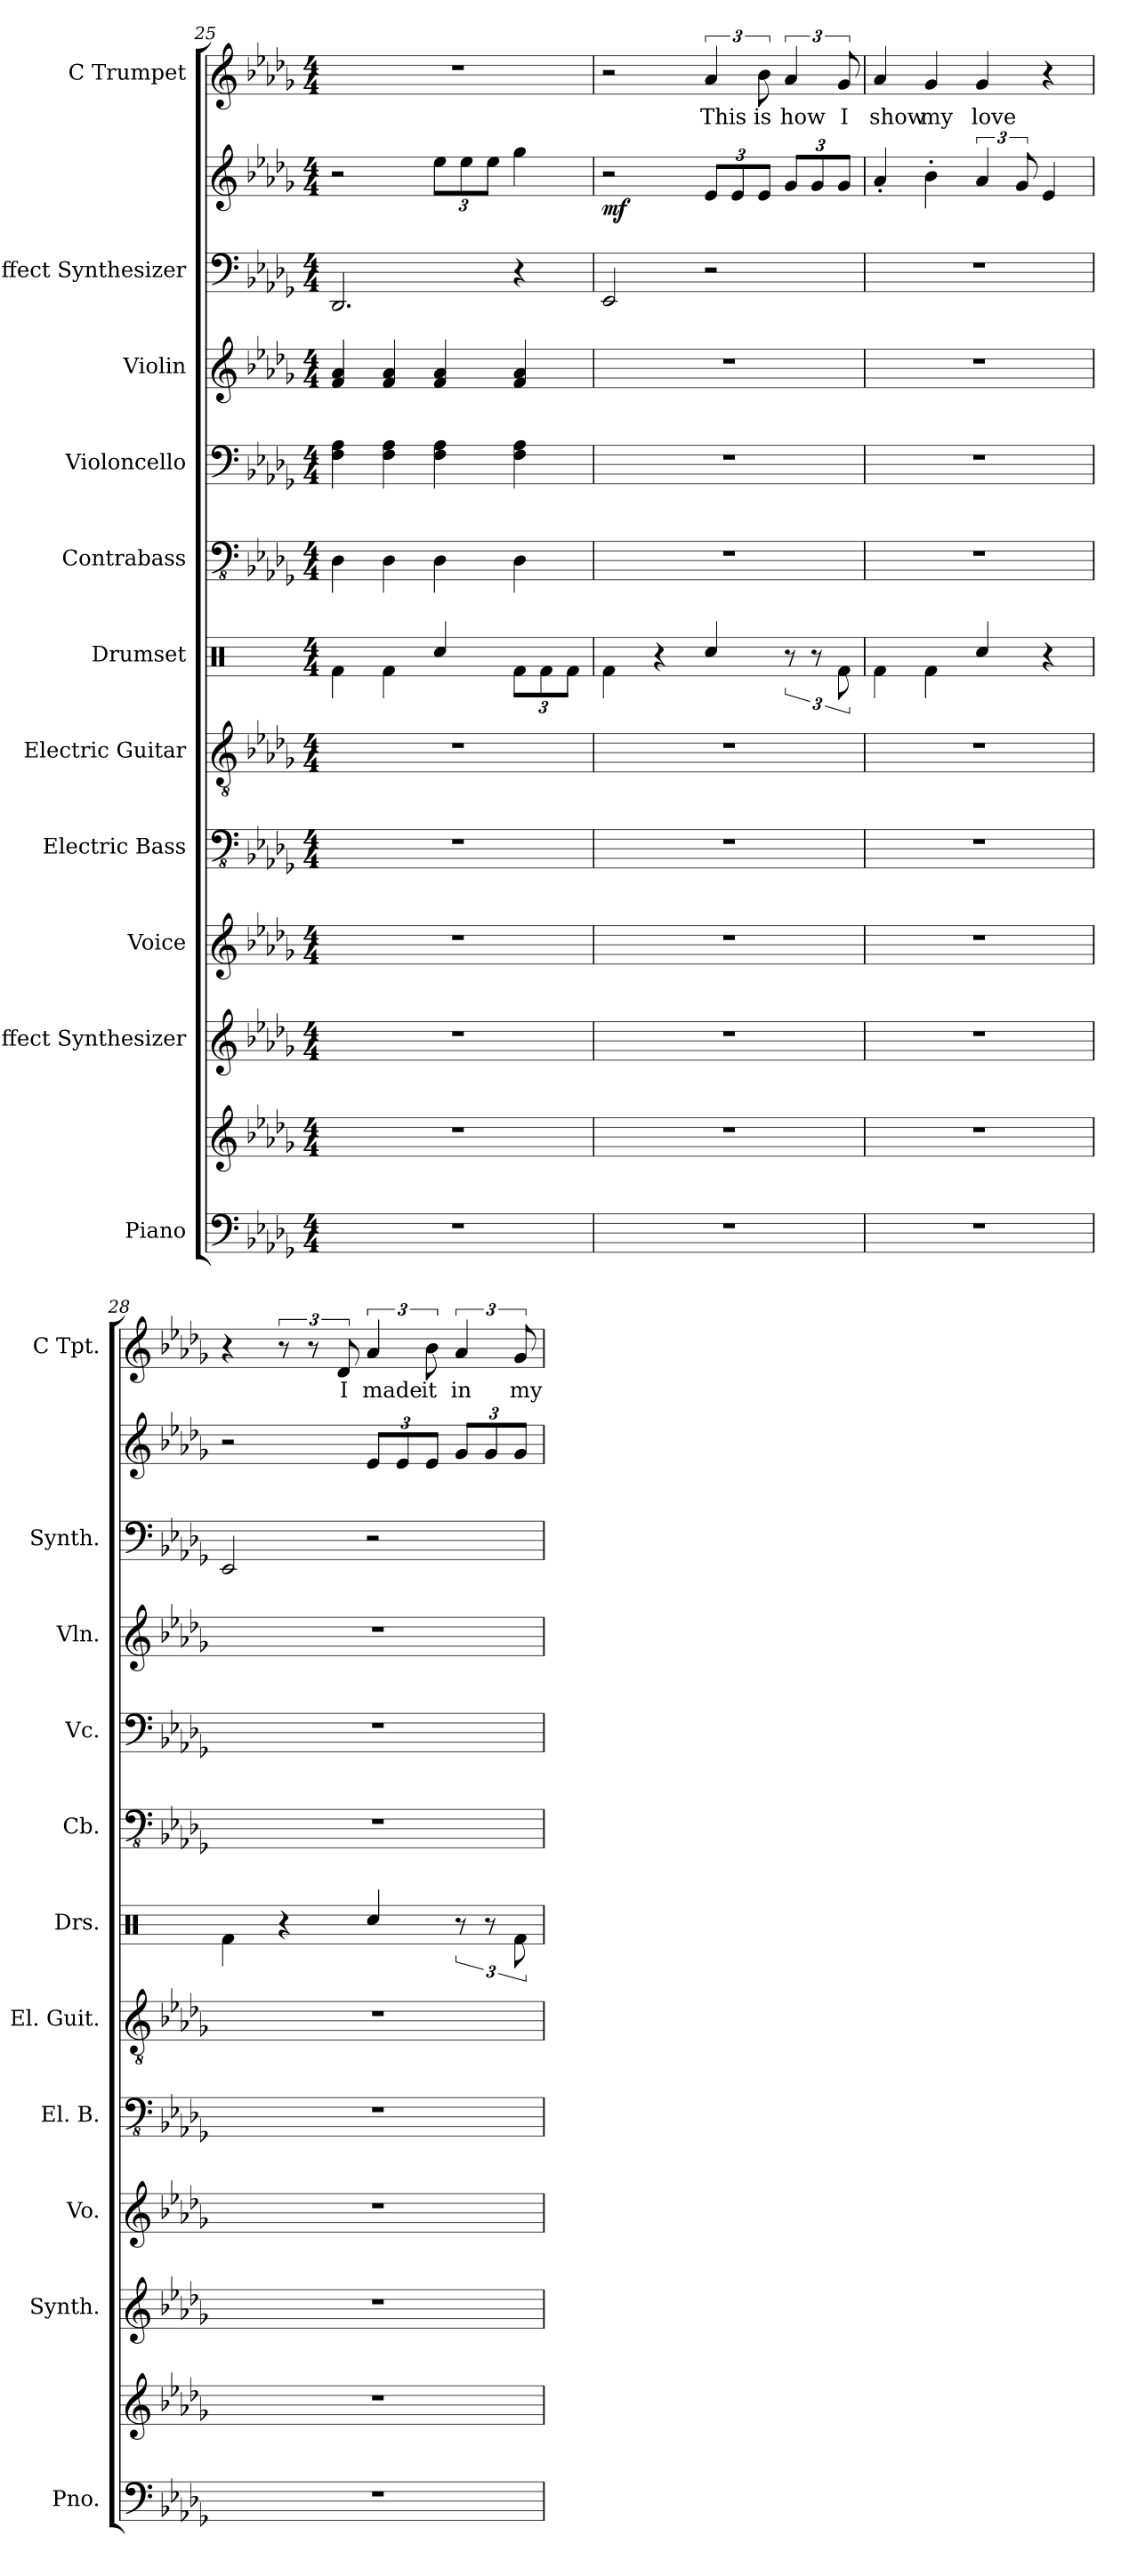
**kern	**kern	**kern	**kern	**kern	**kern	**kern	**kern	**kern	**kern	**kern	**kern	**dynam	**kern	**text
*part11	*part11	*part10	*part9	*part8	*part7	*part6	*part5	*part4	*part3	*part2	*part2	*part2	*part1	*part1
*staff13	*staff12	*staff11	*staff10	*staff9	*staff8	*staff7	*staff6	*staff5	*staff4	*staff3	*staff2	*staff2/3	*staff1	*staff1
*I"Piano	*	*I"Effect Synthesizer	*I"Voice	*I"Electric Bass	*I"Electric Guitar	*I"Drumset	*I"Contrabass	*I"Violoncello	*I"Violin	*I"Effect Synthesizer	*	*	*I"C Trumpet	*
*I'Pno.	*	*I'Synth.	*I'Vo.	*I'El. B.	*I'El. Guit.	*I'Drs.	*I'Cb.	*I'Vc.	*I'Vln.	*I'Synth.	*	*	*I'C Tpt.	*
*clefF4	*clefG2	*clefG2	*clefG2	*clefFv4	*clefGv2	*clefX	*clefFv4	*clefF4	*clefG2	*clefF4	*clefG2	*	*clefG2	*
*k[b-e-a-d-g-]	*k[b-e-a-d-g-]	*k[b-e-a-d-g-]	*k[b-e-a-d-g-]	*k[b-e-a-d-g-]	*k[b-e-a-d-g-]	*k[]	*k[b-e-a-d-g-]	*k[b-e-a-d-g-]	*k[b-e-a-d-g-]	*k[b-e-a-d-g-]	*k[b-e-a-d-g-]	*	*k[b-e-a-d-g-]	*
*M4/4	*M4/4	*M4/4	*M4/4	*M4/4	*M4/4	*M4/4	*M4/4	*M4/4	*M4/4	*M4/4	*M4/4	*	*M4/4	*
=25	=25	=25	=25	=25	=25	=25	=25	=25	=25	=25	=25	=25	=25	=25
1r	1r	1r	1r	1r	1r	4Rf\	4DD-\	4F\ 4A-\	4f/ 4a-/	2.DD-/	2r	.	1r	.
.	.	.	.	.	.	4Rf\	4DD-\	4F\ 4A-\	4f/ 4a-/	.	.	.	.	.
*	*	*	*	*	*	*	*	*	*	*	*Xbrackettup	*	*	*
.	.	.	.	.	.	4Rcc/	4DD-\	4F\ 4A-\	4f/ 4a-/	.	12ee-\L	.	.	.
.	.	.	.	.	.	.	.	.	.	.	12ee-\	.	.	.
.	.	.	.	.	.	.	.	.	.	.	12ee-\J	.	.	.
*	*	*	*	*	*	*Xbrackettup	*	*	*	*	*	*	*	*
.	.	.	.	.	.	12Rf\L	4DD-\	4F\ 4A-\	4f/ 4a-/	4r	4gg-\	.	.	.
.	.	.	.	.	.	12Rf\	.	.	.	.	.	.	.	.
.	.	.	.	.	.	12Rf\J	.	.	.	.	.	.	.	.
=26	=26	=26	=26	=26	=26	=26	=26	=26	=26	=26	=26	=26	=26	=26
!	!	!	!	!	!	!	!	!	!	!	!	!LO:DY:b	!	!
1r	1r	1r	1r	1r	1r	4Rf\	1r	1r	1r	2EE-/	2r	mf	2r	.
.	.	.	.	.	.	4r	.	.	.	.	.	.	.	.
.	.	.	.	.	.	4Rcc/	.	.	.	2r	12e-/L	.	6a-/	This
.	.	.	.	.	.	.	.	.	.	.	12e-/	.	.	.
.	.	.	.	.	.	.	.	.	.	.	12e-/J	.	12b-\	is
*	*	*	*	*	*	*brackettup	*	*	*	*	*	*	*	*
.	.	.	.	.	.	12r	.	.	.	.	12g-/L	.	6a-/	how
.	.	.	.	.	.	12r	.	.	.	.	12g-/	.	.	.
.	.	.	.	.	.	12Rf\	.	.	.	.	12g-/J	.	12g-/	I
=27	=27	=27	=27	=27	=27	=27	=27	=27	=27	=27	=27	=27	=27	=27
1r	1r	1r	1r	1r	1r	4Rf\	1r	1r	1r	1r	4a-'/	.	4a-/	show
.	.	.	.	.	.	4Rf\	.	.	.	.	4b-'\	.	4g-/	my
*	*	*	*	*	*	*	*	*	*	*	*brackettup	*	*	*
.	.	.	.	.	.	4Rcc/	.	.	.	.	6a-/	.	4g-/	love
.	.	.	.	.	.	.	.	.	.	.	12g-/	.	.	.
.	.	.	.	.	.	4r	.	.	.	.	4e-/	.	4r	.
!!LO:PB:g=z
=28	=28	=28	=28	=28	=28	=28	=28	=28	=28	=28	=28	=28	=28	=28
1r	1r	1r	1r	1r	1r	4Rf\	1r	1r	1r	2EE-/	2r	.	4r	.
.	.	.	.	.	.	4r	.	.	.	.	.	.	12r	.
.	.	.	.	.	.	.	.	.	.	.	.	.	12r	.
.	.	.	.	.	.	.	.	.	.	.	.	.	12d-/	I
*	*	*	*	*	*	*	*	*	*	*	*Xbrackettup	*	*	*
.	.	.	.	.	.	4Rcc/	.	.	.	2r	12e-/L	.	6a-/	made
.	.	.	.	.	.	.	.	.	.	.	12e-/	.	.	.
.	.	.	.	.	.	.	.	.	.	.	12e-/J	.	12b-\	it
.	.	.	.	.	.	12r	.	.	.	.	12g-/L	.	6a-/	in
.	.	.	.	.	.	12r	.	.	.	.	12g-/	.	.	.
.	.	.	.	.	.	12Rf\	.	.	.	.	12g-/J	.	12g-/	my
=	=	=	=	=	=	=	=	=	=	=	=	=	=	=
*-	*-	*-	*-	*-	*-	*-	*-	*-	*-	*-	*-	*-	*-	*-
